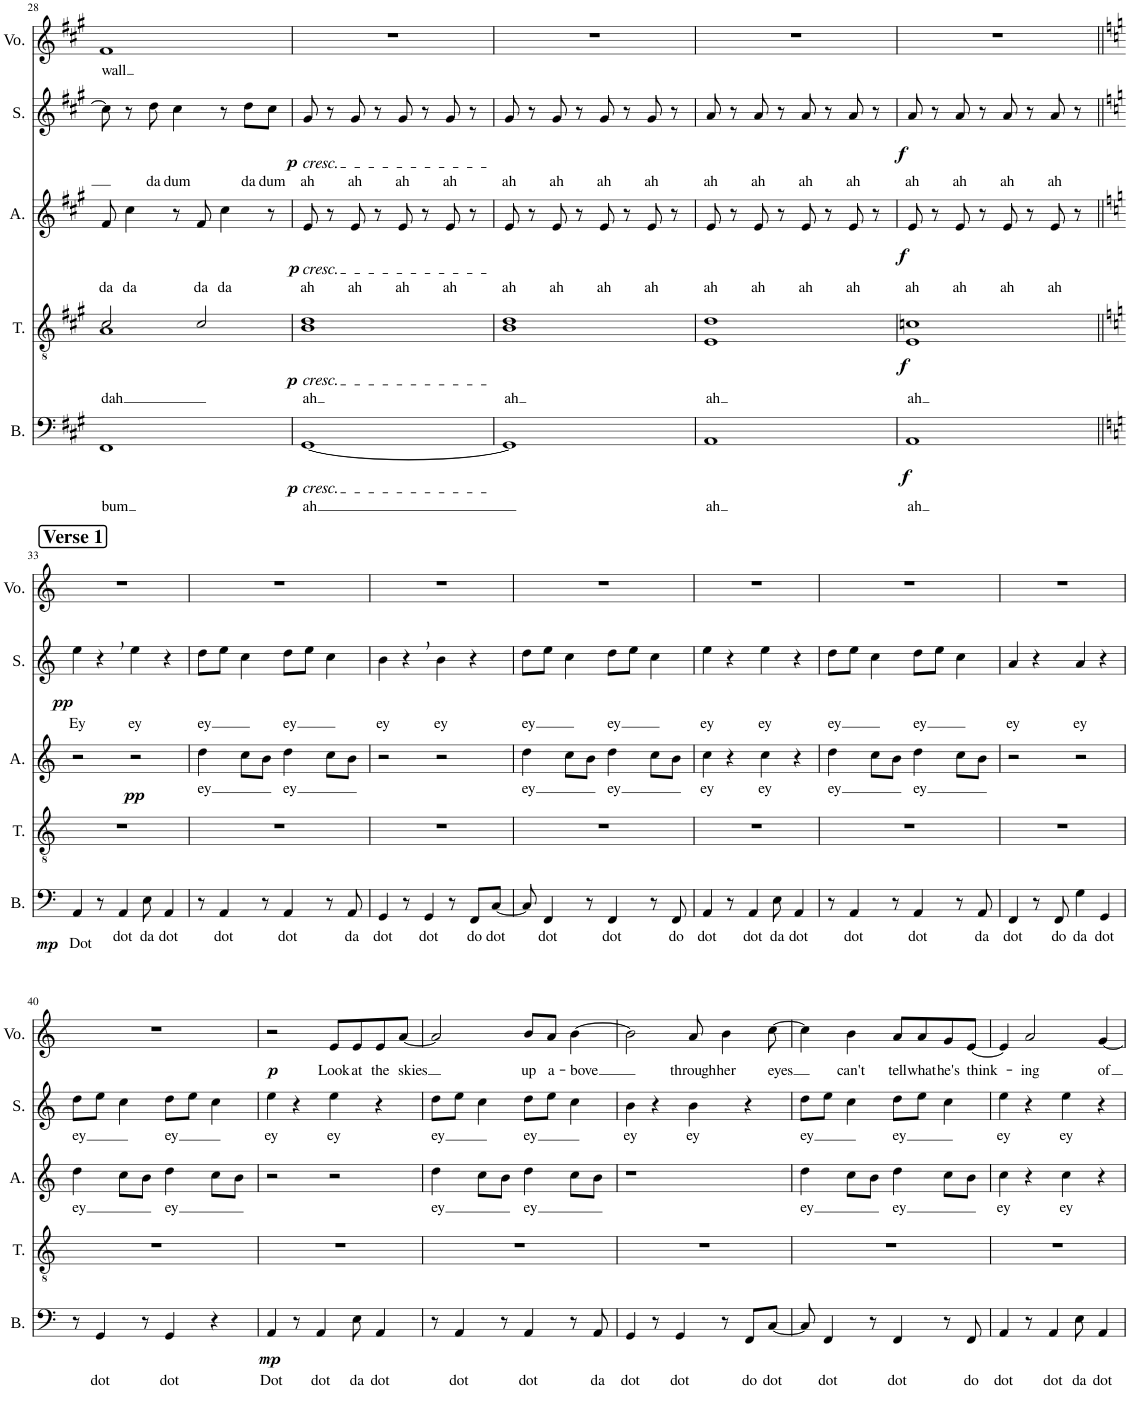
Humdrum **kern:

**kern	**text	**dynam	**kern	**text	**dynam	**kern	**text	**dynam	**kern	**text	**dynam	**kern	**text	**dynam
*part5	*part5	*part5	*part4	*part4	*part4	*part3	*part3	*part3	*part2	*part2	*part2	*part1	*part1	*part1
*staff5	*staff5	*staff5	*staff4	*staff4	*staff4	*staff3	*staff3	*staff3	*staff2	*staff2	*staff2	*staff1	*staff1	*staff1
*I"Bass	*	*	*I"Tenor	*	*	*I"Alto	*	*	*I"Soprano	*	*	*I"Voice	*	*
*I'B.	*	*	*I'T.	*	*	*I'A.	*	*	*I'S.	*	*	*I'Vo.	*	*
!!LO:PB:g=z
*clefF4	*	*	*clefGv2	*	*	*clefG2	*	*	*clefG2	*	*	*clefG2	*	*
*k[f#c#g#]	*	*	*k[f#c#g#]	*	*	*k[f#c#g#]	*	*	*k[f#c#g#]	*	*	*k[f#c#g#]	*	*
*M4/4	*	*	*M4/4	*	*	*M4/4	*	*	*M4/4	*	*	*M4/4	*	*
=28	=28	=28	=28	=28	=28	=28	=28	=28	=28	=28	=28	=28	=28	=28
!	!LO:LY:b	!	!	!LO:LY:b	!	!	!LO:LY:b	!	!	!	!	!	!LO:LY:b	!
*	*	*	*^	*	*	*	*	*	*	*	*	*	*	*
1FF#	bum	.	2c#/	1A	dah	.	8f#/	da	.	8cc#\]	.	.	1f#	wall	.
!	!	!	!	!	!	!	!	!LO:LY:b	!	!	!	!	!	!	!
.	.	.	.	.	.	.	4cc#\	da	.	8r	.	.	.	.	.
!	!	!	!	!	!	!	!	!	!	!	!LO:LY:b	!	!	!	!
.	.	.	.	.	.	.	.	.	.	8dd\	da	.	.	.	.
!	!	!	!	!	!	!	!	!	!	!	!LO:LY:b	!	!	!	!
.	.	.	.	.	.	.	8r	.	.	4cc#\	dum	.	.	.	.
!	!	!	!	!	!	!	!	!LO:LY:b	!	!	!	!	!	!	!
.	.	.	2c#/	.	.	.	8f#/	da	.	.	.	.	.	.	.
!	!	!	!	!	!	!	!	!LO:LY:b	!	!	!	!	!	!	!
.	.	.	.	.	.	.	4cc#\	da	.	8r	.	.	.	.	.
!	!	!	!	!	!	!	!	!	!	!	!LO:LY:b	!	!	!	!
.	.	.	.	.	.	.	.	.	.	8dd\L	da	.	.	.	.
!	!	!	!	!	!	!	!	!	!	!	!LO:LY:b	!	!	!	!
.	.	.	.	.	.	.	8r	.	.	8cc#\J	dum	.	.	.	.
=29	=29	=29	=29	=29	=29	=29	=29	=29	=29	=29	=29	=29	=29	=29	=29
!	!	!	!	!	!	!	!	!	!	!LO:TX:b:i:t=cresc.	!	!	!	!	!
!	!	!	!	!	!	!	!LO:TX:b:i:t=cresc.	!	!	!	!	!	!	!	!
!	!	!	!LO:TX:b:i:t=cresc.	!	!	!	!	!	!	!	!	!	!	!	!
!LO:TX:b:i:t=cresc.	!	!	!	!	!	!	!	!	!	!	!	!	!	!	!
!	!LO:LY:b	!LO:DY:b	!	!	!LO:LY:b	!LO:DY:b	!	!LO:LY:b	!LO:DY:b	!	!LO:LY:b	!LO:DY:b	!	!	!
[1GG#	ah	p	1B	1d	ah	p	8e/	ah	p	8g#/	ah	p	1r	.	.
.	.	.	.	.	.	.	8r	.	.	8r	.	.	.	.	.
!	!	!	!	!	!	!	!	!LO:LY:b	!	!	!LO:LY:b	!	!	!	!
.	.	.	.	.	.	.	8e/	ah	.	8g#/	ah	.	.	.	.
.	.	.	.	.	.	.	8r	.	.	8r	.	.	.	.	.
!	!	!	!	!	!	!	!	!LO:LY:b	!	!	!LO:LY:b	!	!	!	!
.	.	.	.	.	.	.	8e/	ah	.	8g#/	ah	.	.	.	.
.	.	.	.	.	.	.	8r	.	.	8r	.	.	.	.	.
!	!	!	!	!	!	!	!	!LO:LY:b	!	!	!LO:LY:b	!	!	!	!
.	.	.	.	.	.	.	8e/	ah	.	8g#/	ah	.	.	.	.
.	.	.	.	.	.	.	8r	.	.	8r	.	.	.	.	.
=30	=30	=30	=30	=30	=30	=30	=30	=30	=30	=30	=30	=30	=30	=30	=30
!	!	!	!	!	!LO:LY:b	!	!	!LO:LY:b	!	!	!LO:LY:b	!	!	!	!
1GG#]	.	.	1B	1d	ah	.	8e/	ah	.	8g#/	ah	.	1r	.	.
.	.	.	.	.	.	.	8r	.	.	8r	.	.	.	.	.
!	!	!	!	!	!	!	!	!LO:LY:b	!	!	!LO:LY:b	!	!	!	!
.	.	.	.	.	.	.	8e/	ah	.	8g#/	ah	.	.	.	.
.	.	.	.	.	.	.	8r	.	.	8r	.	.	.	.	.
!	!	!	!	!	!	!	!	!LO:LY:b	!	!	!LO:LY:b	!	!	!	!
.	.	.	.	.	.	.	8e/	ah	.	8g#/	ah	.	.	.	.
.	.	.	.	.	.	.	8r	.	.	8r	.	.	.	.	.
!	!	!	!	!	!	!	!	!LO:LY:b	!	!	!LO:LY:b	!	!	!	!
.	.	.	.	.	.	.	8e/	ah	.	8g#/	ah	.	.	.	.
.	.	.	.	.	.	.	8r	.	.	8r	.	.	.	.	.
=31	=31	=31	=31	=31	=31	=31	=31	=31	=31	=31	=31	=31	=31	=31	=31
!	!LO:LY:b	!	!	!	!LO:LY:b	!	!	!LO:LY:b	!	!	!LO:LY:b	!	!	!	!
1AA	ah	.	1d	1E	ah	.	8e/	ah	.	8a/	ah	.	1r	.	.
.	.	.	.	.	.	.	8r	.	.	8r	.	.	.	.	.
!	!	!	!	!	!	!	!	!LO:LY:b	!	!	!LO:LY:b	!	!	!	!
.	.	.	.	.	.	.	8e/	ah	.	8a/	ah	.	.	.	.
.	.	.	.	.	.	.	8r	.	.	8r	.	.	.	.	.
!	!	!	!	!	!	!	!	!LO:LY:b	!	!	!LO:LY:b	!	!	!	!
.	.	.	.	.	.	.	8e/	ah	.	8a/	ah	.	.	.	.
.	.	.	.	.	.	.	8r	.	.	8r	.	.	.	.	.
!	!	!	!	!	!	!	!	!LO:LY:b	!	!	!LO:LY:b	!	!	!	!
.	.	.	.	.	.	.	8e/	ah	.	8a/	ah	.	.	.	.
.	.	.	.	.	.	.	8r	.	.	8r	.	.	.	.	.
=32	=32	=32	=32	=32	=32	=32	=32	=32	=32	=32	=32	=32	=32	=32	=32
!	!LO:LY:b	!LO:DY:b	!	!	!LO:LY:b	!LO:DY:b	!	!LO:LY:b	!LO:DY:b	!	!LO:LY:b	!LO:DY:b	!	!	!
1AA	ah	f	1cn	1E	ah	f	8e/	ah	f	8a/	ah	f	1r	.	.
.	.	.	.	.	.	.	8r	.	.	8r	.	.	.	.	.
!	!	!	!	!	!	!	!	!LO:LY:b	!	!	!LO:LY:b	!	!	!	!
.	.	.	.	.	.	.	8e/	ah	.	8a/	ah	.	.	.	.
.	.	.	.	.	.	.	8r	.	.	8r	.	.	.	.	.
!	!	!	!	!	!	!	!	!LO:LY:b	!	!	!LO:LY:b	!	!	!	!
.	.	.	.	.	.	.	8e/	ah	.	8a/	ah	.	.	.	.
.	.	.	.	.	.	.	8r	.	.	8r	.	.	.	.	.
!	!	!	!	!	!	!	!	!LO:LY:b	!	!	!LO:LY:b	!	!	!	!
.	.	.	.	.	.	.	8e/	ah	.	8a/	ah	.	.	.	.
.	.	.	.	.	.	.	8r	.	.	8r	.	.	.	.	.
*	*	*	*v	*v	*	*	*	*	*	*	*	*	*	*	*
!!LO:LB:g=z
!!LO:REH:place=s1:a:B:cj:fs=14:t=Verse 1
=33||	=33||	=33||	=33||	=33||	=33||	=33||	=33||	=33||	=33||	=33||	=33||	=33||	=33||	=33||
*k[]	*	*	*k[]	*	*	*k[]	*	*	*k[]	*	*	*k[]	*	*
!	!LO:LY:b	!LO:DY:b	!	!	!	!	!	!	!	!LO:LY:b	!LO:DY:b	!	!	!
4AA/	Dot	mp	1r	.	.	2r	.	.	4ee\	Ey	pp	1r	.	.
8r	.	.	.	.	.	.	.	.	4r	.	.	.	.	.
!	!LO:LY:b	!	!	!	!	!	!	!	!	!	!	!	!	!
4AA/	dot	.	.	.	.	.	.	.	.	.	.	.	.	.
!	!	!	!	!	!	!	!	!LO:DY:b	!	!LO:LY:b	!	!	!	!
.	.	.	.	.	.	2r	.	pp	4ee\	ey	.	.	.	.
!	!LO:LY:b	!	!	!	!	!	!	!	!	!	!	!	!	!
8E\	da	.	.	.	.	.	.	.	.	.	.	.	.	.
!	!LO:LY:b	!	!	!	!	!	!	!	!	!	!	!	!	!
4AA/	dot	.	.	.	.	.	.	.	4r	.	.	.	.	.
=34	=34	=34	=34	=34	=34	=34	=34	=34	=34	=34	=34	=34	=34	=34
!	!	!	!	!	!	!	!LO:LY:b	!	!	!LO:LY:b	!	!	!	!
8r	.	.	1r	.	.	4dd\	ey	.	8dd\L	-ey	.	1r	.	.
!	!LO:LY:b	!	!	!	!	!	!	!	!	!	!	!	!	!
4AA/	dot	.	.	.	.	.	.	.	8ee\J	.	.	.	.	.
.	.	.	.	.	.	8cc\L	.	.	4cc\	.	.	.	.	.
8r	.	.	.	.	.	8b\J	.	.	.	.	.	.	.	.
!	!LO:LY:b	!	!	!	!	!	!LO:LY:b	!	!	!LO:LY:b	!	!	!	!
4AA/	dot	.	.	.	.	4dd\	ey	.	8dd\L	-ey	.	.	.	.
.	.	.	.	.	.	.	.	.	8ee\J	.	.	.	.	.
8r	.	.	.	.	.	8cc\L	.	.	4cc\	.	.	.	.	.
!	!LO:LY:b	!	!	!	!	!	!	!	!	!	!	!	!	!
8AA/	da	.	.	.	.	8b\J	.	.	.	.	.	.	.	.
=35	=35	=35	=35	=35	=35	=35	=35	=35	=35	=35	=35	=35	=35	=35
!	!LO:LY:b	!	!	!	!	!	!	!	!	!LO:LY:b	!	!	!	!
4GG/	dot	.	1r	.	.	2r	.	.	4b\	ey	.	1r	.	.
8r	.	.	.	.	.	.	.	.	4r	.	.	.	.	.
!	!LO:LY:b	!	!	!	!	!	!	!	!	!	!	!	!	!
4GG/	dot	.	.	.	.	.	.	.	.	.	.	.	.	.
!	!	!	!	!	!	!	!	!	!	!LO:LY:b	!	!	!	!
.	.	.	.	.	.	2r	.	.	4b\	ey	.	.	.	.
8r	.	.	.	.	.	.	.	.	.	.	.	.	.	.
!	!LO:LY:b	!	!	!	!	!	!	!	!	!	!	!	!	!
8FF/L	do	.	.	.	.	.	.	.	4r	.	.	.	.	.
!	!LO:LY:b	!	!	!	!	!	!	!	!	!	!	!	!	!
[8C/J	dot	.	.	.	.	.	.	.	.	.	.	.	.	.
=36	=36	=36	=36	=36	=36	=36	=36	=36	=36	=36	=36	=36	=36	=36
!	!	!	!	!	!	!	!LO:LY:b	!	!	!LO:LY:b	!	!	!	!
8C/]	.	.	1r	.	.	4dd\	ey	.	8dd\L	ey	.	1r	.	.
!	!LO:LY:b	!	!	!	!	!	!	!	!	!	!	!	!	!
4FF/	dot	.	.	.	.	.	.	.	8ee\J	.	.	.	.	.
.	.	.	.	.	.	8cc\L	.	.	4cc\	.	.	.	.	.
8r	.	.	.	.	.	8b\J	.	.	.	.	.	.	.	.
!	!LO:LY:b	!	!	!	!	!	!LO:LY:b	!	!	!LO:LY:b	!	!	!	!
4FF/	dot	.	.	.	.	4dd\	ey	.	8dd\L	ey	.	.	.	.
.	.	.	.	.	.	.	.	.	8ee\J	.	.	.	.	.
8r	.	.	.	.	.	8cc\L	.	.	4cc\	.	.	.	.	.
!	!LO:LY:b	!	!	!	!	!	!	!	!	!	!	!	!	!
8FF/	do	.	.	.	.	8b\J	.	.	.	.	.	.	.	.
=37	=37	=37	=37	=37	=37	=37	=37	=37	=37	=37	=37	=37	=37	=37
!	!LO:LY:b	!	!	!	!	!	!LO:LY:b	!	!	!LO:LY:b	!	!	!	!
4AA/	dot	.	1r	.	.	4cc\	ey	.	4ee\	ey	.	1r	.	.
8r	.	.	.	.	.	4r	.	.	4r	.	.	.	.	.
!	!LO:LY:b	!	!	!	!	!	!	!	!	!	!	!	!	!
4AA/	dot	.	.	.	.	.	.	.	.	.	.	.	.	.
!	!	!	!	!	!	!	!LO:LY:b	!	!	!LO:LY:b	!	!	!	!
.	.	.	.	.	.	4cc\	ey	.	4ee\	ey	.	.	.	.
!	!LO:LY:b	!	!	!	!	!	!	!	!	!	!	!	!	!
8E\	da	.	.	.	.	.	.	.	.	.	.	.	.	.
!	!LO:LY:b	!	!	!	!	!	!	!	!	!	!	!	!	!
4AA/	dot	.	.	.	.	4r	.	.	4r	.	.	.	.	.
=38	=38	=38	=38	=38	=38	=38	=38	=38	=38	=38	=38	=38	=38	=38
!	!	!	!	!	!	!	!LO:LY:b	!	!	!LO:LY:b	!	!	!	!
8r	.	.	1r	.	.	4dd\	ey	.	8dd\L	ey	.	1r	.	.
!	!LO:LY:b	!	!	!	!	!	!	!	!	!	!	!	!	!
4AA/	dot	.	.	.	.	.	.	.	8ee\J	.	.	.	.	.
.	.	.	.	.	.	8cc\L	.	.	4cc\	.	.	.	.	.
8r	.	.	.	.	.	8b\J	.	.	.	.	.	.	.	.
!	!LO:LY:b	!	!	!	!	!	!LO:LY:b	!	!	!LO:LY:b	!	!	!	!
4AA/	dot	.	.	.	.	4dd\	ey	.	8dd\L	ey	.	.	.	.
.	.	.	.	.	.	.	.	.	8ee\J	.	.	.	.	.
8r	.	.	.	.	.	8cc\L	.	.	4cc\	.	.	.	.	.
!	!LO:LY:b	!	!	!	!	!	!	!	!	!	!	!	!	!
8AA/	da	.	.	.	.	8b\J	.	.	.	.	.	.	.	.
=39	=39	=39	=39	=39	=39	=39	=39	=39	=39	=39	=39	=39	=39	=39
!	!LO:LY:b	!	!	!	!	!	!	!	!	!LO:LY:b	!	!	!	!
4FF/	dot	.	1r	.	.	2r	.	.	4a/	ey	.	1r	.	.
8r	.	.	.	.	.	.	.	.	4r	.	.	.	.	.
!	!LO:LY:b	!	!	!	!	!	!	!	!	!	!	!	!	!
8FF/	do	.	.	.	.	.	.	.	.	.	.	.	.	.
!	!LO:LY:b	!	!	!	!	!	!	!	!	!LO:LY:b	!	!	!	!
4G\	da	.	.	.	.	2r	.	.	4a/	ey	.	.	.	.
!	!LO:LY:b	!	!	!	!	!	!	!	!	!	!	!	!	!
4GG/	dot	.	.	.	.	.	.	.	4r	.	.	.	.	.
!!LO:LB:g=z
=40	=40	=40	=40	=40	=40	=40	=40	=40	=40	=40	=40	=40	=40	=40
!	!	!	!	!	!	!	!LO:LY:b	!	!	!LO:LY:b	!	!	!	!
8r	.	.	1r	.	.	4dd\	ey	.	8dd\L	ey	.	1r	.	.
!	!LO:LY:b	!	!	!	!	!	!	!	!	!	!	!	!	!
4GG/	dot	.	.	.	.	.	.	.	8ee\J	.	.	.	.	.
.	.	.	.	.	.	8cc\L	.	.	4cc\	.	.	.	.	.
8r	.	.	.	.	.	8b\J	.	.	.	.	.	.	.	.
!	!LO:LY:b	!	!	!	!	!	!LO:LY:b	!	!	!LO:LY:b	!	!	!	!
4GG/	dot	.	.	.	.	4dd\	ey	.	8dd\L	ey	.	.	.	.
.	.	.	.	.	.	.	.	.	8ee\J	.	.	.	.	.
4r	.	.	.	.	.	8cc\L	.	.	4cc\	.	.	.	.	.
.	.	.	.	.	.	8b\J	.	.	.	.	.	.	.	.
=41	=41	=41	=41	=41	=41	=41	=41	=41	=41	=41	=41	=41	=41	=41
!	!LO:LY:b	!LO:DY:b	!	!	!	!	!	!	!	!LO:LY:b	!	!	!	!LO:DY:b
4AA/	Dot	mp	1r	.	.	2r	.	.	4ee\	ey	.	2r	.	p
8r	.	.	.	.	.	.	.	.	4r	.	.	.	.	.
!	!LO:LY:b	!	!	!	!	!	!	!	!	!	!	!	!	!
4AA/	dot	.	.	.	.	.	.	.	.	.	.	.	.	.
!	!	!	!	!	!	!	!	!	!	!LO:LY:b	!	!	!LO:LY:b	!
.	.	.	.	.	.	2r	.	.	4ee\	ey	.	8e/L	Look	.
!	!LO:LY:b	!	!	!	!	!	!	!	!	!	!	!	!LO:LY:b	!
8E\	da	.	.	.	.	.	.	.	.	.	.	8e/	at	.
!	!LO:LY:b	!	!	!	!	!	!	!	!	!	!	!	!LO:LY:b	!
4AA/	dot	.	.	.	.	.	.	.	4r	.	.	8e/	the	.
!	!	!	!	!	!	!	!	!	!	!	!	!	!LO:LY:b	!
.	.	.	.	.	.	.	.	.	.	.	.	[8a/J	skies	.
=42	=42	=42	=42	=42	=42	=42	=42	=42	=42	=42	=42	=42	=42	=42
!	!	!	!	!	!	!	!LO:LY:b	!	!	!LO:LY:b	!	!	!	!
8r	.	.	1r	.	.	4dd\	ey	.	8dd\L	ey	.	2a/]	.	.
!	!LO:LY:b	!	!	!	!	!	!	!	!	!	!	!	!	!
4AA/	dot	.	.	.	.	.	.	.	8ee\J	.	.	.	.	.
.	.	.	.	.	.	8cc\L	.	.	4cc\	.	.	.	.	.
8r	.	.	.	.	.	8b\J	.	.	.	.	.	.	.	.
!	!LO:LY:b	!	!	!	!	!	!LO:LY:b	!	!	!LO:LY:b	!	!	!LO:LY:b	!
4AA/	dot	.	.	.	.	4dd\	ey	.	8dd\L	ey	.	8b/L	up	.
!	!	!	!	!	!	!	!	!	!	!	!	!	!LO:LY:b	!
.	.	.	.	.	.	.	.	.	8ee\J	.	.	8a/J	a-	.
!	!	!	!	!	!	!	!	!	!	!	!	!	!LO:LY:b	!
8r	.	.	.	.	.	8cc\L	.	.	4cc\	.	.	[4b\	-bove	.
!	!LO:LY:b	!	!	!	!	!	!	!	!	!	!	!	!	!
8AA/	da	.	.	.	.	8b\J	.	.	.	.	.	.	.	.
=43	=43	=43	=43	=43	=43	=43	=43	=43	=43	=43	=43	=43	=43	=43
!	!LO:LY:b	!	!	!	!	!	!	!	!	!LO:LY:b	!	!	!	!
4GG/	dot	.	1r	.	.	1r	.	.	4b\	ey	.	2b\]	.	.
8r	.	.	.	.	.	.	.	.	4r	.	.	.	.	.
!	!LO:LY:b	!	!	!	!	!	!	!	!	!	!	!	!	!
4GG/	dot	.	.	.	.	.	.	.	.	.	.	.	.	.
!	!	!	!	!	!	!	!	!	!	!LO:LY:b	!	!	!LO:LY:b	!
.	.	.	.	.	.	.	.	.	4b\	ey	.	8a/	through	.
!	!	!	!	!	!	!	!	!	!	!	!	!	!LO:LY:b	!
8r	.	.	.	.	.	.	.	.	.	.	.	4b\	her	.
!	!LO:LY:b	!	!	!	!	!	!	!	!	!	!	!	!	!
8FF/L	do	.	.	.	.	.	.	.	4r	.	.	.	.	.
!	!LO:LY:b	!	!	!	!	!	!	!	!	!	!	!	!LO:LY:b	!
[8C/J	dot	.	.	.	.	.	.	.	.	.	.	[8cc\	eyes	.
=44	=44	=44	=44	=44	=44	=44	=44	=44	=44	=44	=44	=44	=44	=44
!	!	!	!	!	!	!	!LO:LY:b	!	!	!LO:LY:b	!	!	!	!
8C/]	.	.	1r	.	.	4dd\	ey	.	8dd\L	ey	.	4cc\]	.	.
!	!LO:LY:b	!	!	!	!	!	!	!	!	!	!	!	!	!
4FF/	dot	.	.	.	.	.	.	.	8ee\J	.	.	.	.	.
!	!	!	!	!	!	!	!	!	!	!	!	!	!LO:LY:b	!
.	.	.	.	.	.	8cc\L	.	.	4cc\	.	.	4b\	can't	.
8r	.	.	.	.	.	8b\J	.	.	.	.	.	.	.	.
!	!LO:LY:b	!	!	!	!	!	!LO:LY:b	!	!	!LO:LY:b	!	!	!LO:LY:b	!
4FF/	dot	.	.	.	.	4dd\	ey	.	8dd\L	ey	.	8a/L	tell	.
!	!	!	!	!	!	!	!	!	!	!	!	!	!LO:LY:b	!
.	.	.	.	.	.	.	.	.	8ee\J	.	.	8a/	what	.
!	!	!	!	!	!	!	!	!	!	!	!	!	!LO:LY:b	!
8r	.	.	.	.	.	8cc\L	.	.	4cc\	.	.	8g/	he's	.
!	!LO:LY:b	!	!	!	!	!	!	!	!	!	!	!	!LO:LY:b	!
8FF/	do	.	.	.	.	8b\J	.	.	.	.	.	[8e/J	think-	.
=45	=45	=45	=45	=45	=45	=45	=45	=45	=45	=45	=45	=45	=45	=45
!	!LO:LY:b	!	!	!	!	!	!LO:LY:b	!	!	!LO:LY:b	!	!	!	!
4AA/	dot	.	1r	.	.	4cc\	ey	.	4ee\	ey	.	4e/]	.	.
!	!	!	!	!	!	!	!	!	!	!	!	!	!LO:LY:b	!
8r	.	.	.	.	.	4r	.	.	4r	.	.	2a/	ing	.
!	!LO:LY:b	!	!	!	!	!	!	!	!	!	!	!	!	!
4AA/	dot	.	.	.	.	.	.	.	.	.	.	.	.	.
!	!	!	!	!	!	!	!LO:LY:b	!	!	!LO:LY:b	!	!	!	!
.	.	.	.	.	.	4cc\	ey	.	4ee\	ey	.	.	.	.
!	!LO:LY:b	!	!	!	!	!	!	!	!	!	!	!	!	!
8E\	da	.	.	.	.	.	.	.	.	.	.	.	.	.
!	!LO:LY:b	!	!	!	!	!	!	!	!	!	!	!	!LO:LY:b	!
4AA/	dot	.	.	.	.	4r	.	.	4r	.	.	[4g/	of	.
=	=	=	=	=	=	=	=	=	=	=	=	=	=	=
*-	*-	*-	*-	*-	*-	*-	*-	*-	*-	*-	*-	*-	*-	*-
